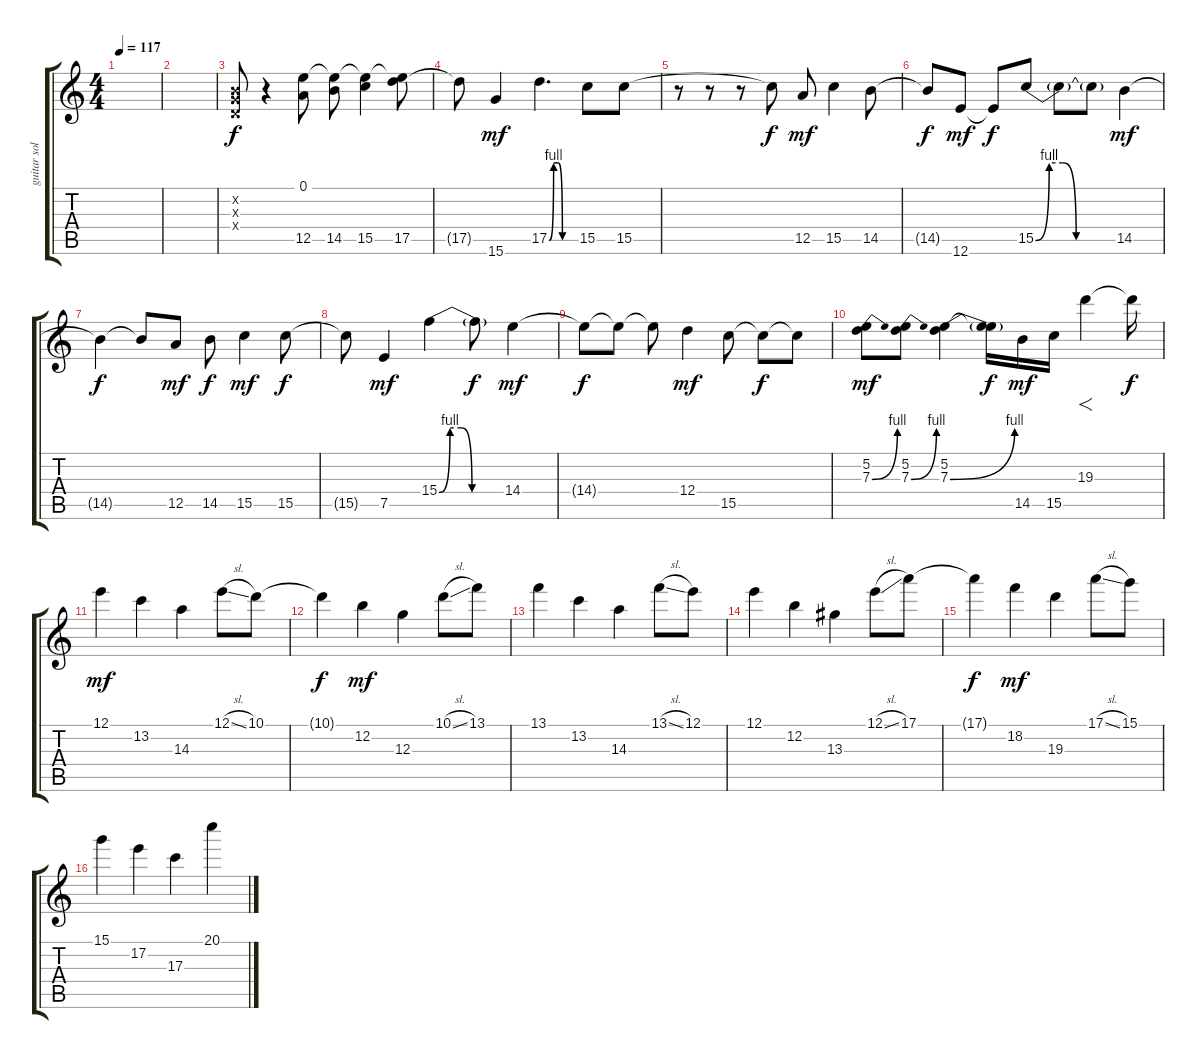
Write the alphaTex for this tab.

\track ("guitar solo" "guitar sol") {instrument distortionguitar}
\staff {score tabs}
\tuning (E4 B3 G3 D3 A2 E2) {hide}
\ts (4 4)
\tempo 117
\clef g2
\ks c
|
|
(0.2{x} 0.3{x} 0.4{x}).8 r.4 (0.1 12.5).8 (0.1{t} 14.5).8 (0.1{t} 15.5).4 (0.1{t} 17.5).8 |
17.5{t}.8{dy f} 15.6.4{dy mf} 17.5{be (custom 0 0 10 4 20 4 30 0 60 0)}.4{d} 15.5.8 15.5.8 |
r.8 r.8 r.8 15.5{t}.8{dy f} 12.5.8{dy mf} 15.5.4 14.5.8 |
14.5{t}.8{dy f} 12.6.8{dy mf} 12.6{t}.8{dy f} 15.5{be (custom 0 0 10 4 20 4 30 0 60 0)}.8 15.5{t}.8 15.5{t}.8 14.5.4{dy mf} |
14.5{t}.4{dy f} 14.5{t}.8 12.5.8{dy mf} 14.5.8{dy f} 15.5.4{dy mf} 15.5.8{dy f} |
15.5{t}.8 7.5.4{dy mf} 15.4{be (custom 0 0 10 4 20 4 30 0 60 0)}.4 15.4{t}.8{dy f} 14.4.4{dy mf} |
14.4{t}.8{dy f} 14.4{t}.8 14.4{t}.8 12.4.4{dy mf} 15.5.8 15.5{t}.8{dy f} 15.5{t}.8 |
(5.2 7.3{be (bend 0 0 60 4)}).8{dy mf} (5.2 7.3{be (bend 0 0 60 4)}).8 (5.2 7.3{be (bend 0 0 60 4)}).4 (5.2{t} 7.3{t}).16{dy f} 14.5.16{dy mf} 15.5.16 19.3.4{f} 19.3{t}.16{dy f} |
12.1.4{dy mf} 13.2.4 14.3.4 12.1{sl}.8 10.1.8 |
10.1{t}.4{dy f} 12.2.4{dy mf} 12.3.4 10.1{sl}.8 13.1.8 |
13.1.4 13.2.4 14.3.4 13.1{sl}.8 12.1.8 |
12.1.4 12.2.4 13.3.4 12.1{sl}.8 17.1.8 |
17.1{t}.4{dy f} 18.2.4{dy mf} 19.3.4 17.1{sl}.8 15.1.8 |
15.1.4 17.2.4 17.3.4 20.1.4
